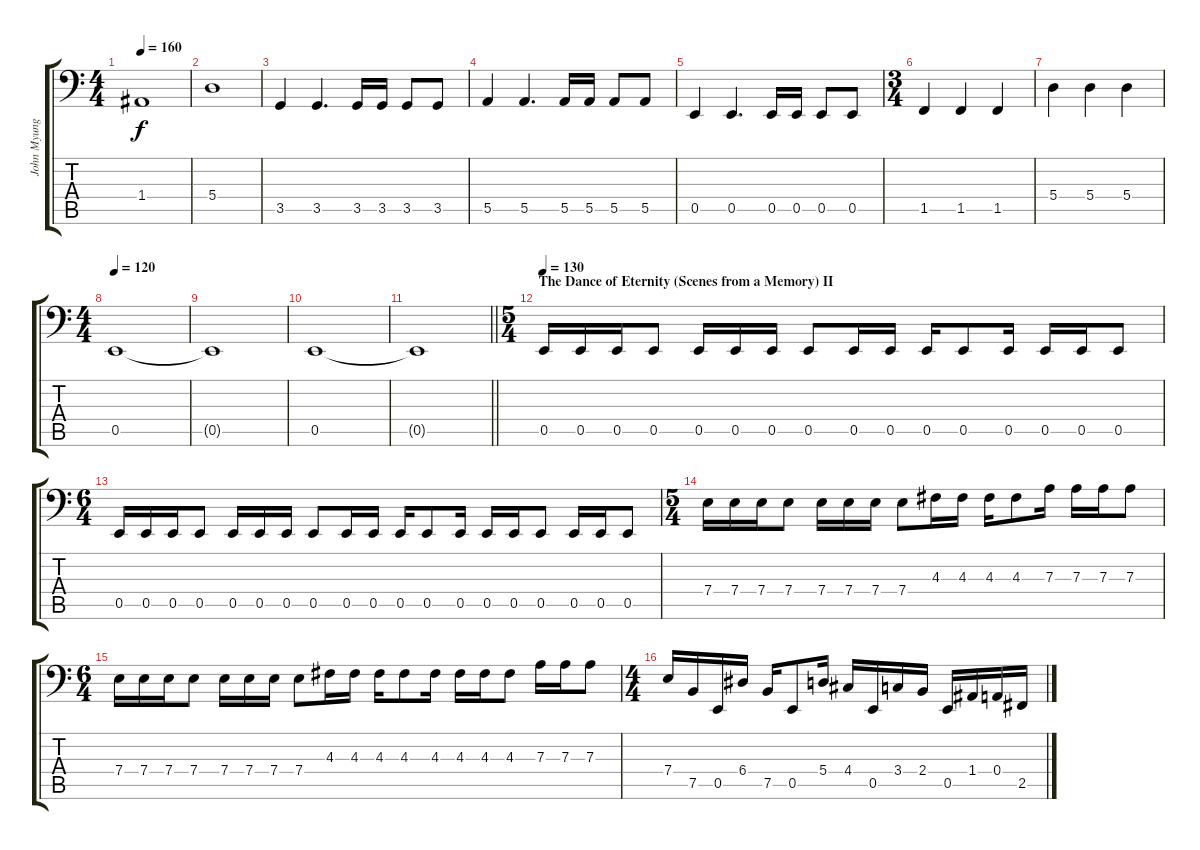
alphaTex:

\track ("John Myung Bass" "John Myung") {instrument electricbasspick}
\staff {score tabs}
\tuning (C3 G2 D2 A1 E1 B0) {hide}
\ts (4 4)
\tempo 160
\clef f4
\ks c
1.4{t}.1{dy f} |
5.4.1 |
3.5.4 3.5.4{d} 3.5.16 3.5.16 3.5.8 3.5.8 |
5.5.4 5.5.4{d} 5.5.16 5.5.16 5.5.8 5.5.8 |
0.5.4 0.5.4{d} 0.5.16 0.5.16 0.5.8 0.5.8 |
\ts (3 4)
1.5.4 1.5.4 1.5.4 |
5.4.4 5.4.4 5.4.4 |
\ts (4 4)
\tempo 120
0.5.1 |
0.5{t}.1 |
0.5.1 |
\barLineRight lightlight
0.5{t}.1 |
\ts (5 4)
\section ("" "The Dance of Eternity (Scenes from a Memory) II")
\tempo 130
0.5.16 0.5.16 0.5.16 0.5.8 0.5.16 0.5.16 0.5.16 0.5.8 0.5.16 0.5.16 0.5.16 0.5.8 0.5.16 0.5.16 0.5.16 0.5.8 |
\ts (6 4)
0.5.16 0.5.16 0.5.16 0.5.8 0.5.16 0.5.16 0.5.16 0.5.8 0.5.16 0.5.16 0.5.16 0.5.8 0.5.16 0.5.16 0.5.16 0.5.8 0.5.16 0.5.16 0.5.8 |
\ts (5 4)
7.4.16 7.4.16 7.4.16 7.4.8 7.4.16 7.4.16 7.4.16 7.4.8 4.3.16 4.3.16 4.3.16 4.3.8 7.3.16 7.3.16 7.3.16 7.3.8 |
\ts (6 4)
7.4.16 7.4.16 7.4.16 7.4.8 7.4.16 7.4.16 7.4.16 7.4.8 4.3.16 4.3.16 4.3.16 4.3.8 4.3.16 4.3.16 4.3.16 4.3.8 7.3.16 7.3.16 7.3.8 |
\ts (4 4)
7.4.16 7.5.16 0.5.16 6.4.16 7.5.16 0.5.8 5.4.16 4.4.16 0.5.16 3.4.16 2.4.16 0.5.16 1.4.16 0.4.16 2.5.16
